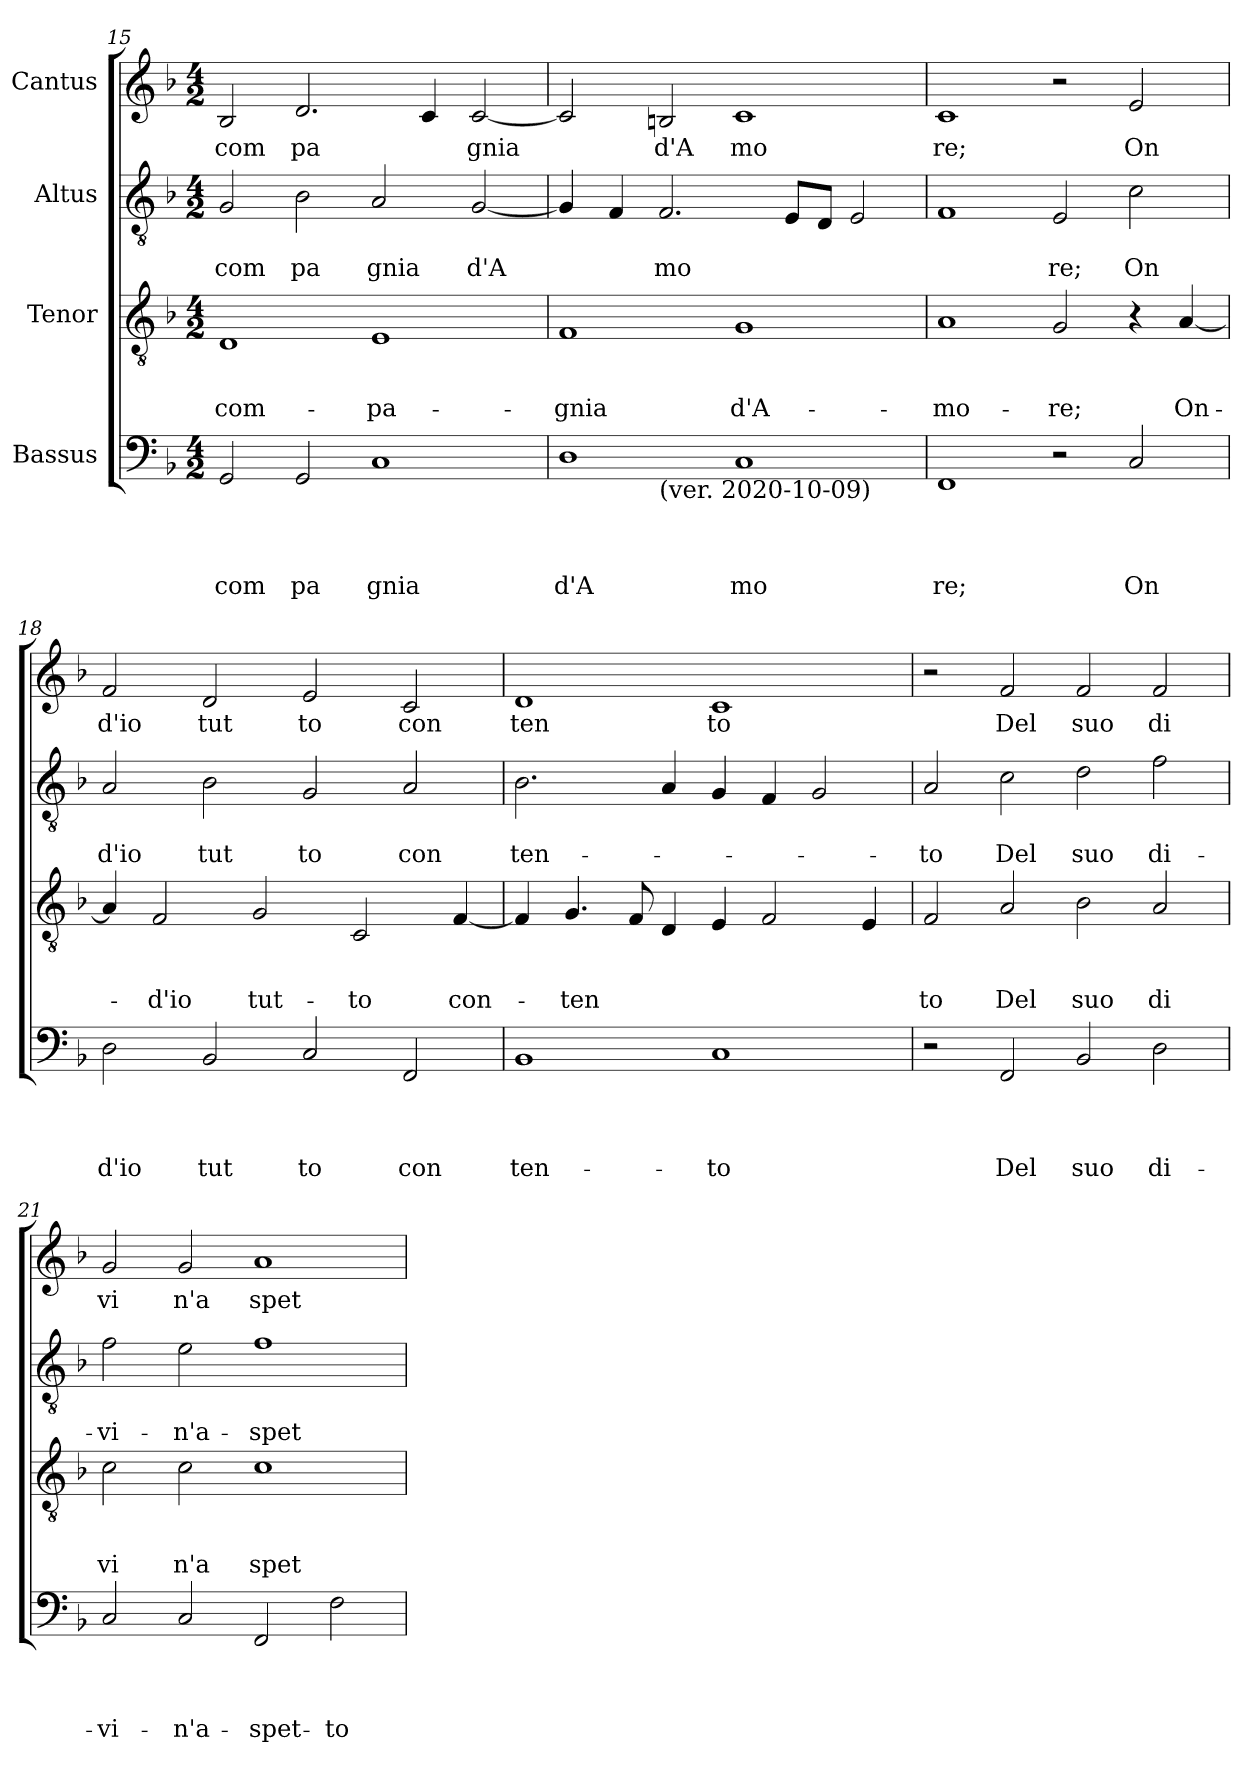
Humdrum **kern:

**kern	**text	**text	**text	**text	**kern	**text	**text	**text	**kern	**text	**text	**kern	**text
*part4	*part4	*part4	*part4	*part4	*part3	*part3	*part3	*part3	*part2	*part2	*part2	*part1	*part1
*staff4	*staff4	*staff4	*staff4	*staff4	*staff3	*staff3	*staff3	*staff3	*staff2	*staff2	*staff2	*staff1	*staff1
*I"Bassus	*	*	*	*	*I"Tenor	*	*	*	*I"Altus	*	*	*I"Cantus	*
*clefF4	*	*	*	*	*clefGv2	*	*	*	*clefGv2	*	*	*clefG2	*
*k[b-]	*	*	*	*	*k[b-]	*	*	*	*k[b-]	*	*	*k[b-]	*
*F:	*	*	*	*	*F:	*	*	*	*F:	*	*	*F:	*
*M4/2	*	*	*	*	*M4/2	*	*	*	*M4/2	*	*	*M4/2	*
=15	=15	=15	=15	=15	=15	=15	=15	=15	=15	=15	=15	=15	=15
!	!	!	!	!LO:LY:b	!	!	!	!LO:LY:b	!	!	!LO:LY:b	!	!LO:LY:b
2GG/	.	.	.	com	1D	.	.	com-	2G/	.	com	2B-/	com
!	!	!	!	!LO:LY:b	!	!	!	!	!	!	!LO:LY:b	!	!LO:LY:b
2GG/	.	.	.	pa	.	.	.	.	2B-\	.	pa	2.d/	pa
!	!	!	!	!LO:LY:b	!	!	!	!LO:LY:b	!	!	!LO:LY:b	!	!
1C	.	.	.	gnia	1E	.	.	-pa-	2A/	.	gnia	.	.
.	.	.	.	.	.	.	.	.	.	.	.	4c/	.
!	!	!	!	!	!	!	!	!	!	!	!LO:LY:b	!	!LO:LY:b
.	.	.	.	.	.	.	.	.	[<2G/	.	d'A	[<2c/	gnia
=16	=16	=16	=16	=16	=16	=16	=16	=16	=16	=16	=16	=16	=16
!	!	!	!	!LO:LY:b	!	!	!	!LO:LY:b	!	!	!	!	!
*^	*	*	*	*	*	*	*	*	*	*	*	*	*
1D	2ryy	.	.	.	d'A	1F	.	.	-gnia	4G/]	.	.	2c/]	.
.	.	.	.	.	.	.	.	.	.	4F/	.	.	.	.
!	!LO:TX:b:t=(ver. 2020-10-09)	!	!	!	!	!	!	!	!	!	!	!	!	!
!	!	!	!	!	!	!	!	!	!	!	!	!LO:LY:b	!	!LO:LY:b
.	1.ryy	.	.	.	.	.	.	.	.	2.F/	.	mo	2B/	d'A
!	!	!	!	!	!LO:LY:b	!	!	!	!LO:LY:b	!	!	!	!	!LO:LY:b
1C	.	.	.	.	mo	1G	.	.	d'A-	.	.	.	1c	mo
.	.	.	.	.	.	.	.	.	.	8E/L	.	.	.	.
.	.	.	.	.	.	.	.	.	.	8D/J	.	.	.	.
.	.	.	.	.	.	.	.	.	.	2E/	.	.	.	.
=17	=17	=17	=17	=17	=17	=17	=17	=17	=17	=17	=17	=17	=17	=17
!LO:TX:b:t=CC BY-NC 2.5	!	!	!	!	!	!	!	!	!	!	!	!	!	!
!	!	!	!	!	!LO:LY:b	!	!	!	!LO:LY:b	!	!	!	!	!LO:LY:b
*v	*v	*	*	*	*	*	*	*	*	*	*	*	*	*
1FF	.	.	.	re;	1A	.	.	-mo-	1F	.	.	1c	re;
!	!	!	!	!	!	!	!	!LO:LY:b	!	!	!LO:LY:b	!	!
2r	.	.	.	.	2G/	.	.	-re;	2E/	.	re;	2r	.
!	!	!	!	!LO:LY:b	!	!	!	!	!	!	!LO:LY:b	!	!LO:LY:b
2C/	.	.	.	On	4r	.	.	.	2c\	.	On	2e/	On
!	!	!	!	!	!	!	!	!LO:LY:b	!	!	!	!	!
.	.	.	.	.	[<4A/	.	.	On-	.	.	.	.	.
=18	=18	=18	=18	=18	=18	=18	=18	=18	=18	=18	=18	=18	=18
!	!	!	!	!LO:LY:b	!	!	!	!	!	!	!LO:LY:b	!	!LO:LY:b
2D\	.	.	.	d'io	4A/]	.	.	.	2A/	.	d'io	2f/	d'io
!	!	!	!	!	!	!	!	!LO:LY:b	!	!	!	!	!
.	.	.	.	.	2F/	.	.	-d'io	.	.	.	.	.
!	!	!	!	!LO:LY:b	!	!	!	!	!	!	!LO:LY:b	!	!LO:LY:b
2BB-/	.	.	.	tut	.	.	.	.	2B-\	.	tut	2d/	tut
!	!	!	!	!	!	!	!	!LO:LY:b	!	!	!	!	!
.	.	.	.	.	2G/	.	.	tut-	.	.	.	.	.
!	!	!	!	!LO:LY:b	!	!	!	!	!	!	!LO:LY:b	!	!LO:LY:b
2C/	.	.	.	to	.	.	.	.	2G/	.	to	2e/	to
!	!	!	!	!	!	!	!	!LO:LY:b	!	!	!	!	!
.	.	.	.	.	2C/	.	.	-to	.	.	.	.	.
!	!	!	!	!LO:LY:b	!	!	!	!	!	!	!LO:LY:b	!	!LO:LY:b
2FF/	.	.	.	con	.	.	.	.	2A/	.	con	2c/	con
!	!	!	!	!	!	!	!	!LO:LY:b	!	!	!	!	!
.	.	.	.	.	[>4F/	.	.	con-	.	.	.	.	.
!!LO:PB:g=z
=19	=19	=19	=19	=19	=19	=19	=19	=19	=19	=19	=19	=19	=19
!	!	!	!	!LO:LY:b	!	!	!	!	!	!	!LO:LY:b	!	!LO:LY:b
1BB-	.	.	.	ten-	4F/]	.	.	.	2.B-\	.	ten-	1d	ten
!	!	!	!	!	!	!	!	!LO:LY:b	!	!	!	!	!
.	.	.	.	.	4.G/	.	.	-ten	.	.	.	.	.
.	.	.	.	.	8F/	.	.	.	.	.	.	.	.
.	.	.	.	.	4D/	.	.	.	4A/	.	.	.	.
!	!	!	!	!LO:LY:b	!	!	!	!	!	!	!	!	!LO:LY:b
1C	.	.	.	-to	4E/	.	.	.	4G/	.	.	1c	to
.	.	.	.	.	2F/	.	.	.	4F/	.	.	.	.
.	.	.	.	.	.	.	.	.	2G/	.	.	.	.
.	.	.	.	.	4E/	.	.	.	.	.	.	.	.
=20	=20	=20	=20	=20	=20	=20	=20	=20	=20	=20	=20	=20	=20
!	!	!	!	!	!	!	!	!LO:LY:b	!	!	!LO:LY:b	!	!
2r	.	.	.	.	2F/	.	.	to	2A/	.	-to	2r	.
!	!	!	!	!LO:LY:b	!	!	!	!LO:LY:b	!	!	!LO:LY:b	!	!LO:LY:b
2FF/	.	.	.	Del	2A/	.	.	Del	2c\	.	Del	2f/	Del
!	!	!	!	!LO:LY:b	!	!	!	!LO:LY:b	!	!	!LO:LY:b	!	!LO:LY:b
2BB-/	.	.	.	suo	2B-\	.	.	suo	2d\	.	suo	2f/	suo
!	!	!	!	!LO:LY:b	!	!	!	!LO:LY:b	!	!	!LO:LY:b	!	!LO:LY:b
2D\	.	.	.	di-	2A/	.	.	di	2f\	.	di-	2f/	di
=21	=21	=21	=21	=21	=21	=21	=21	=21	=21	=21	=21	=21	=21
!	!	!	!	!LO:LY:b	!	!	!	!LO:LY:b	!	!	!LO:LY:b	!	!LO:LY:b
2C/	.	.	.	-vi-	2c\	.	.	vi	2f\	.	-vi-	2g/	vi
!	!	!	!	!LO:LY:b	!	!	!	!LO:LY:b	!	!	!LO:LY:b	!	!LO:LY:b
2C/	.	.	.	-n'a-	2c\	.	.	n'a	2e\	.	-n'a-	2g/	n'a
!	!	!	!	!LO:LY:b	!	!	!	!LO:LY:b	!	!	!LO:LY:b	!	!LO:LY:b
2FF/	.	.	.	-spet-	1c	.	.	spet	1f	.	-spet-	1a	spet
!	!	!	!	!LO:LY:b	!	!	!	!	!	!	!	!	!
2F\	.	.	.	-to	.	.	.	.	.	.	.	.	.
=	=	=	=	=	=	=	=	=	=	=	=	=	=
*-	*-	*-	*-	*-	*-	*-	*-	*-	*-	*-	*-	*-	*-
